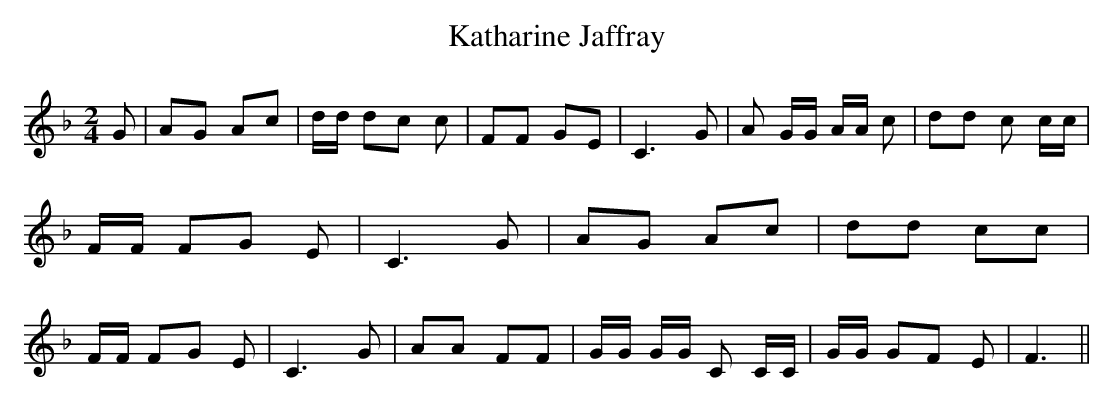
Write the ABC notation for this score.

X:1
T:Katharine Jaffray
M:2/4
L:1/8
K:F
 G| AG Ac| d/2d/2 dc c| FF GE| C3 G| A G/2G/2 A/2A/2 c| dd c c/2c/2|\
 F/2F/2 FG E| C3 G| AG Ac| dd cc| F/2F/2 FG E| C3 G| AA FF| G/2G/2 G/2G/2 C C/2C/2|\
 G/2G/2 GF E| F3||
